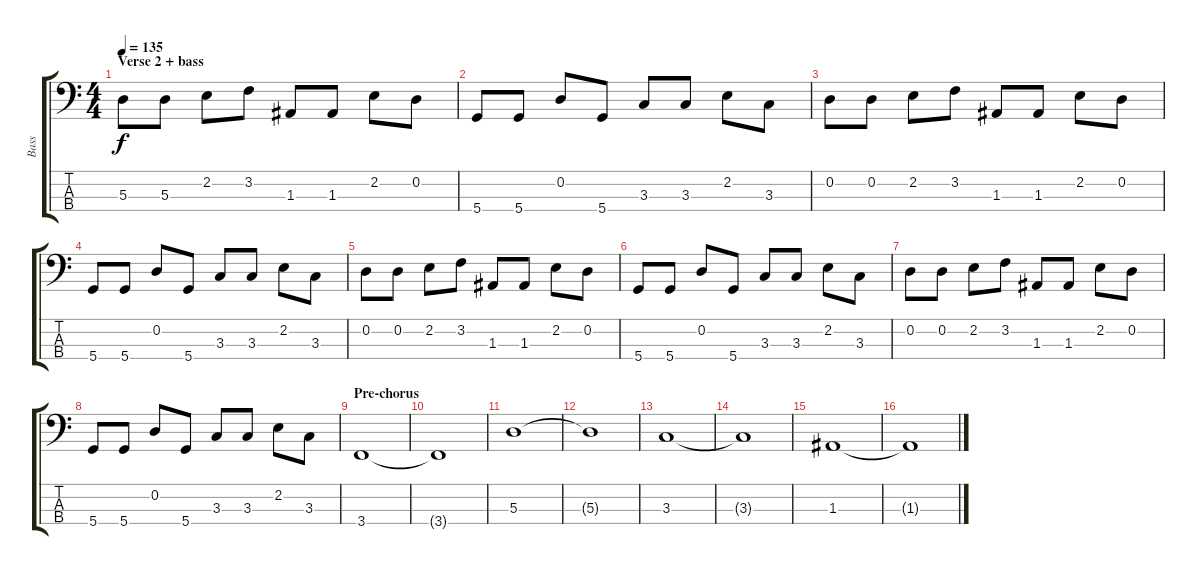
\track ("Bass" "Bass") {instrument electricbasspick}
\staff {score tabs}
\tuning (G2 D2 A1 D1) {hide}
\ts (4 4)
\section ("" "Verse 2 + bass")
\tempo 135
\clef f4
\ks c
5.3.8{dy f} 5.3.8 2.2.8 3.2.8 1.3.8 1.3.8 2.2.8 0.2.8 |
5.4.8 5.4.8 0.2.8 5.4.8 3.3.8 3.3.8 2.2.8 3.3.8 |
0.2.8 0.2.8 2.2.8 3.2.8 1.3.8 1.3.8 2.2.8 0.2.8 |
5.4.8 5.4.8 0.2.8 5.4.8 3.3.8 3.3.8 2.2.8 3.3.8 |
0.2.8 0.2.8 2.2.8 3.2.8 1.3.8 1.3.8 2.2.8 0.2.8 |
5.4.8 5.4.8 0.2.8 5.4.8 3.3.8 3.3.8 2.2.8 3.3.8 |
0.2.8 0.2.8 2.2.8 3.2.8 1.3.8 1.3.8 2.2.8 0.2.8 |
5.4.8 5.4.8 0.2.8 5.4.8 3.3.8 3.3.8 2.2.8 3.3.8 |
\section ("" "Pre-chorus")
3.4.1 |
3.4{t}.1 |
5.3.1 |
5.3{t}.1 |
3.3.1 |
3.3{t}.1 |
1.3.1 |
1.3{t}.1
